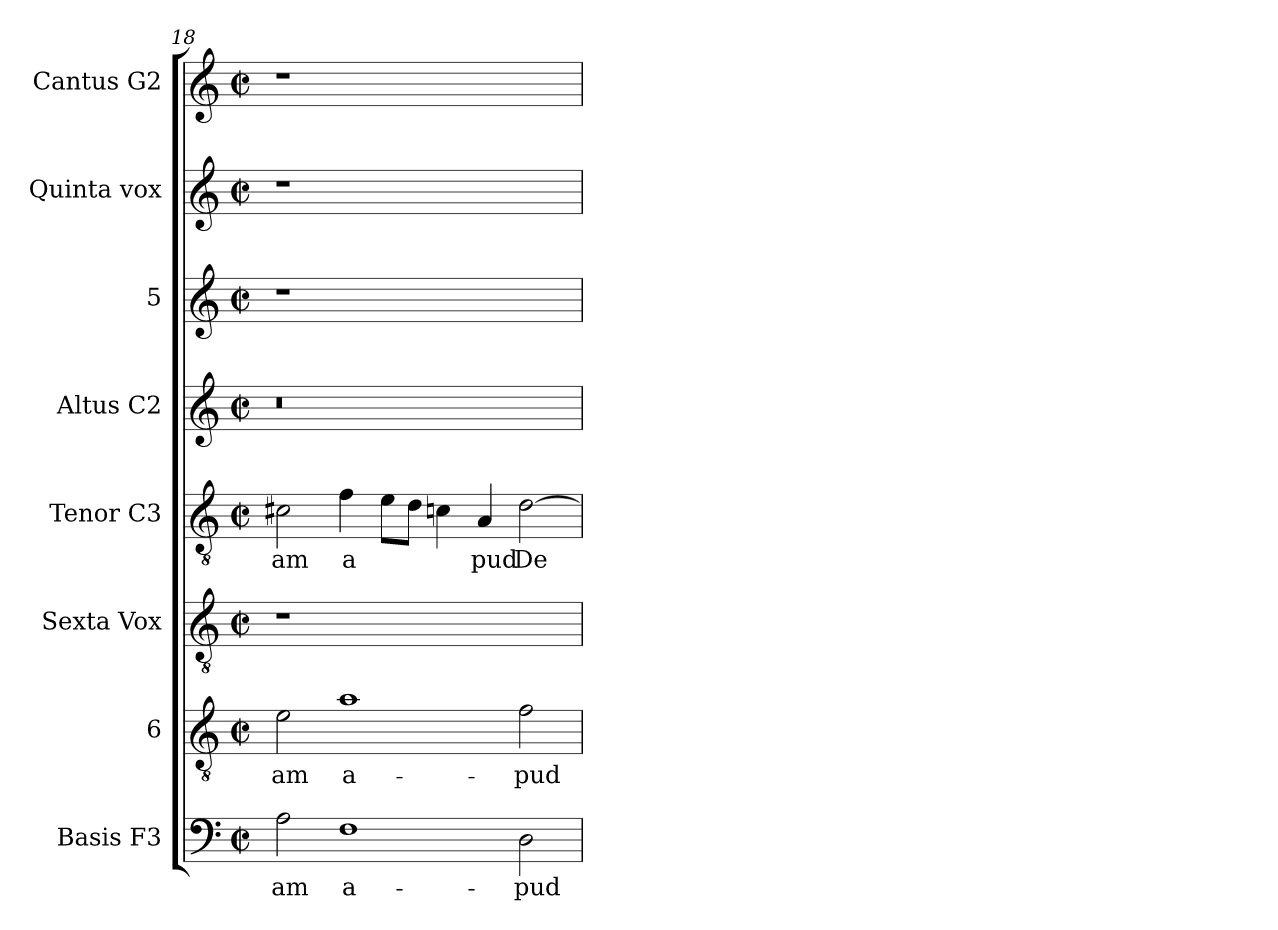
**kern	**text	**kern	**text	**kern	**kern	**text	**kern	**kern	**kern	**kern
*part8	*part8	*part7	*part7	*part6	*part5	*part5	*part4	*part3	*part2	*part1
*staff8	*staff8	*staff7	*staff7	*staff6	*staff5	*staff5	*staff4	*staff3	*staff2	*staff1
*I"Basis  F3	*	*I"6	*	*I"Sexta  Vox	*I"Tenor  C3	*	*I"Altus  C2	*I"5	*I"Quinta  vox	*I"Cantus  G2
*I'B	*	*	*	*	*I'T	*	*I'A	*	*	*I'C
*clefF4	*	*clefGv2	*	*clefGv2	*clefGv2	*	*clefG2	*clefG2	*clefG2	*clefG2
*k[]	*	*k[]	*	*k[]	*k[]	*	*k[]	*k[]	*k[]	*k[]
*C:	*	*C:	*	*C:	*C:	*	*C:	*C:	*C:	*C:
*M2/2	*	*M2/2	*	*M2/2	*M2/2	*	*M2/2	*M2/2	*M2/2	*M2/2
*met(c|)	*	*met(c|)	*	*met(c|)	*met(c|)	*	*met(c|)	*met(c|)	*met(c|)	*met(c|)
=18	=18	=18	=18	=18	=18	=18	=18	=18	=18	=18
!	!LO:LY:b:cj	!	!LO:LY:b:cj	!	!	!LO:LY:b:cj	!	!	!	!
2A\	-am	2e\	-am	1r	2c#X\	-am	0r	1r	1r	1r
!	!LO:LY:b:cj	!	!LO:LY:b:cj	!	!	!LO:LY:b:cj	!	!	!	!
1F	a-	1a	a-	.	4f\	a-	.	.	.	.
!	!	!	!	!	!	!LO:LY:b:cj	!	!	!	!
.	.	.	.	.	8e\L	--	.	.	.	.
!	!	!	!	!	!	!LO:LY:b:cj	!	!	!	!
.	.	.	.	.	8d\J	--	.	.	.	.
!	!	!	!	!	!	!LO:LY:b:cj	!	!	!	!
.	.	.	.	1ryy	4cn\	--	.	1ryy	1ryy	1ryy
!	!	!	!	!	!	!LO:LY:b:cj	!	!	!	!
.	.	.	.	.	4A/	-pud	.	.	.	.
!	!LO:LY:b:cj	!	!LO:LY:b:cj	!	!	!LO:LY:b:cj	!	!	!	!
2D\	-pud	2f\	-pud	.	[>2d\	De-	.	.	.	.
=	=	=	=	=	=	=	=	=	=	=
*-	*-	*-	*-	*-	*-	*-	*-	*-	*-	*-
